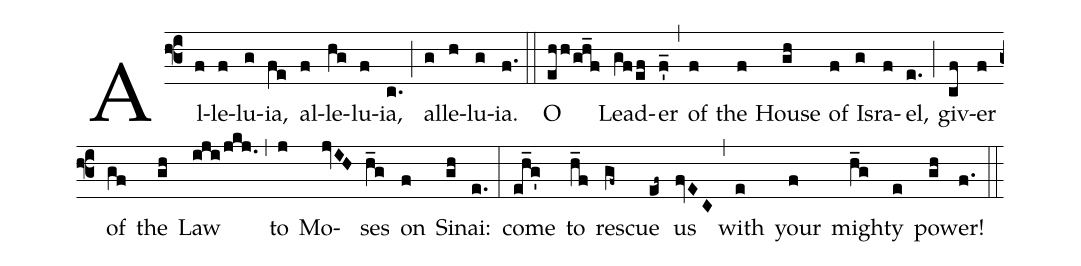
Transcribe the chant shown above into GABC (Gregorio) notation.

%%
(f3)Al(f)le(f)lu(g)ia,(fe) al(f)le(hg)lu(f)ia,(c.) (;) al(g)le(h)lu(g)ia.(f.) (::)
O(ehh/gh_f) Lead(gfef)er(f'_) (,) of(f) the(f) House(gh) of(f) Is(g)ra(f)el,(e.) (;)
giv(cf)er(f) of(gf) the(gh) Law(iji/jkj.) (,) to(j) Mo(jvIH)ses(h_g) on(f) Si(gh)nai:(e.) (:)
come(eh_g') to(h_f) res(gf~)cue(ef~) us(fvEC) (,)
with(e) your(f) might(h_g)y(e) pow(gh)er!(f.) (::)
